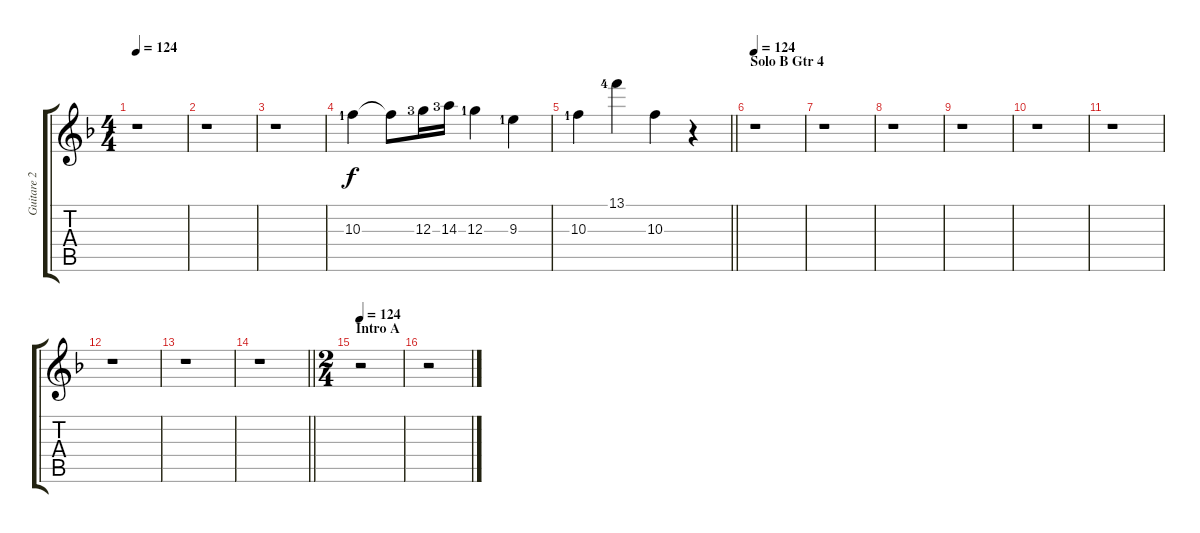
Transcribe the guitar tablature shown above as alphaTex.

\track ("Guitare 2" "Guitare 2") {instrument acousticguitarnylon}
\staff {score tabs}
\tuning (E4 B3 G3 D3 A2 E2) {hide}
\ts (4 4)
\tempo 124
\clef g2
\ks dminor
r.1{dy f} |
r.1 |
r.1 |
10.3{lf 2}.4{volume 10 balance 8 instrument acousticguitarnylon} 10.3{t}.8 12.3{lf 4}.16 14.3{lf 4}.16 12.3{lf 2}.4 9.3{lf 2}.4 |
\barLineRight lightlight
10.3{lf 2}.4 13.1{lf 5}.4 10.3.4 r.4 |
\section ("" "Solo B Gtr 4")
\tempo 124
r.1 |
r.1 |
r.1 |
r.1 |
r.1 |
r.1 |
r.1 |
r.1 |
\barLineRight lightlight
r.1 |
\ts (2 4)
\section ("" "Intro A")
\tempo 124
r.2 |
r.2
